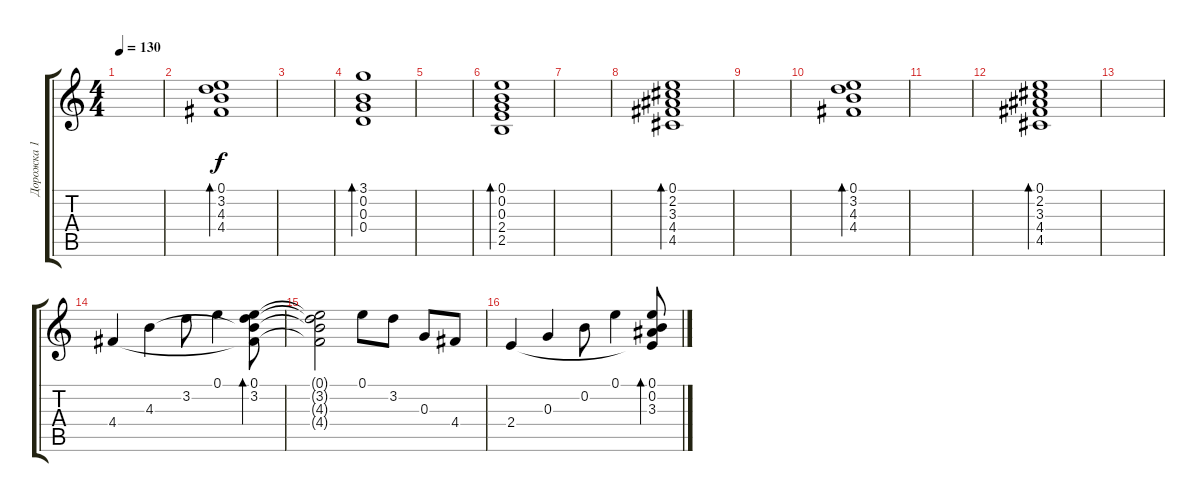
\track ("Дорожка 1" "Дорожка 1") {instrument electricguitarclean}
\staff {score tabs}
\tuning (E4 B3 G3 D3 A2 E2) {hide}
\ts (4 4)
\tempo 130
\clef g2
\ks c
|
(0.1 3.2 4.3 4.4).1{bd 120} |
|
(3.1 0.2 0.3 0.4).1{bd 120} |
|
(0.1 0.2 0.3 2.4 2.5).1{bd 120} |
|
(0.1 2.2 3.3 4.4 4.5).1{bd 120} |
|
(0.1 3.2 4.3 4.4).1{bd 120} |
|
(0.1 2.2 3.3 4.4 4.5).1{bd 120} |
|
4.4.4 4.3.4 3.2.8 0.1.4 (0.1 3.2 4.3{t} 4.4{t}).8{bd 240} |
(0.1{t} 3.2{t} 4.3{t} 4.4{t}).2 0.1.8 3.2.8 0.3.8 4.4.8 |
2.4.4 0.3.4 0.2.8 0.1.4 (0.1 0.2 3.3 2.4{t}).8{bd 240}
